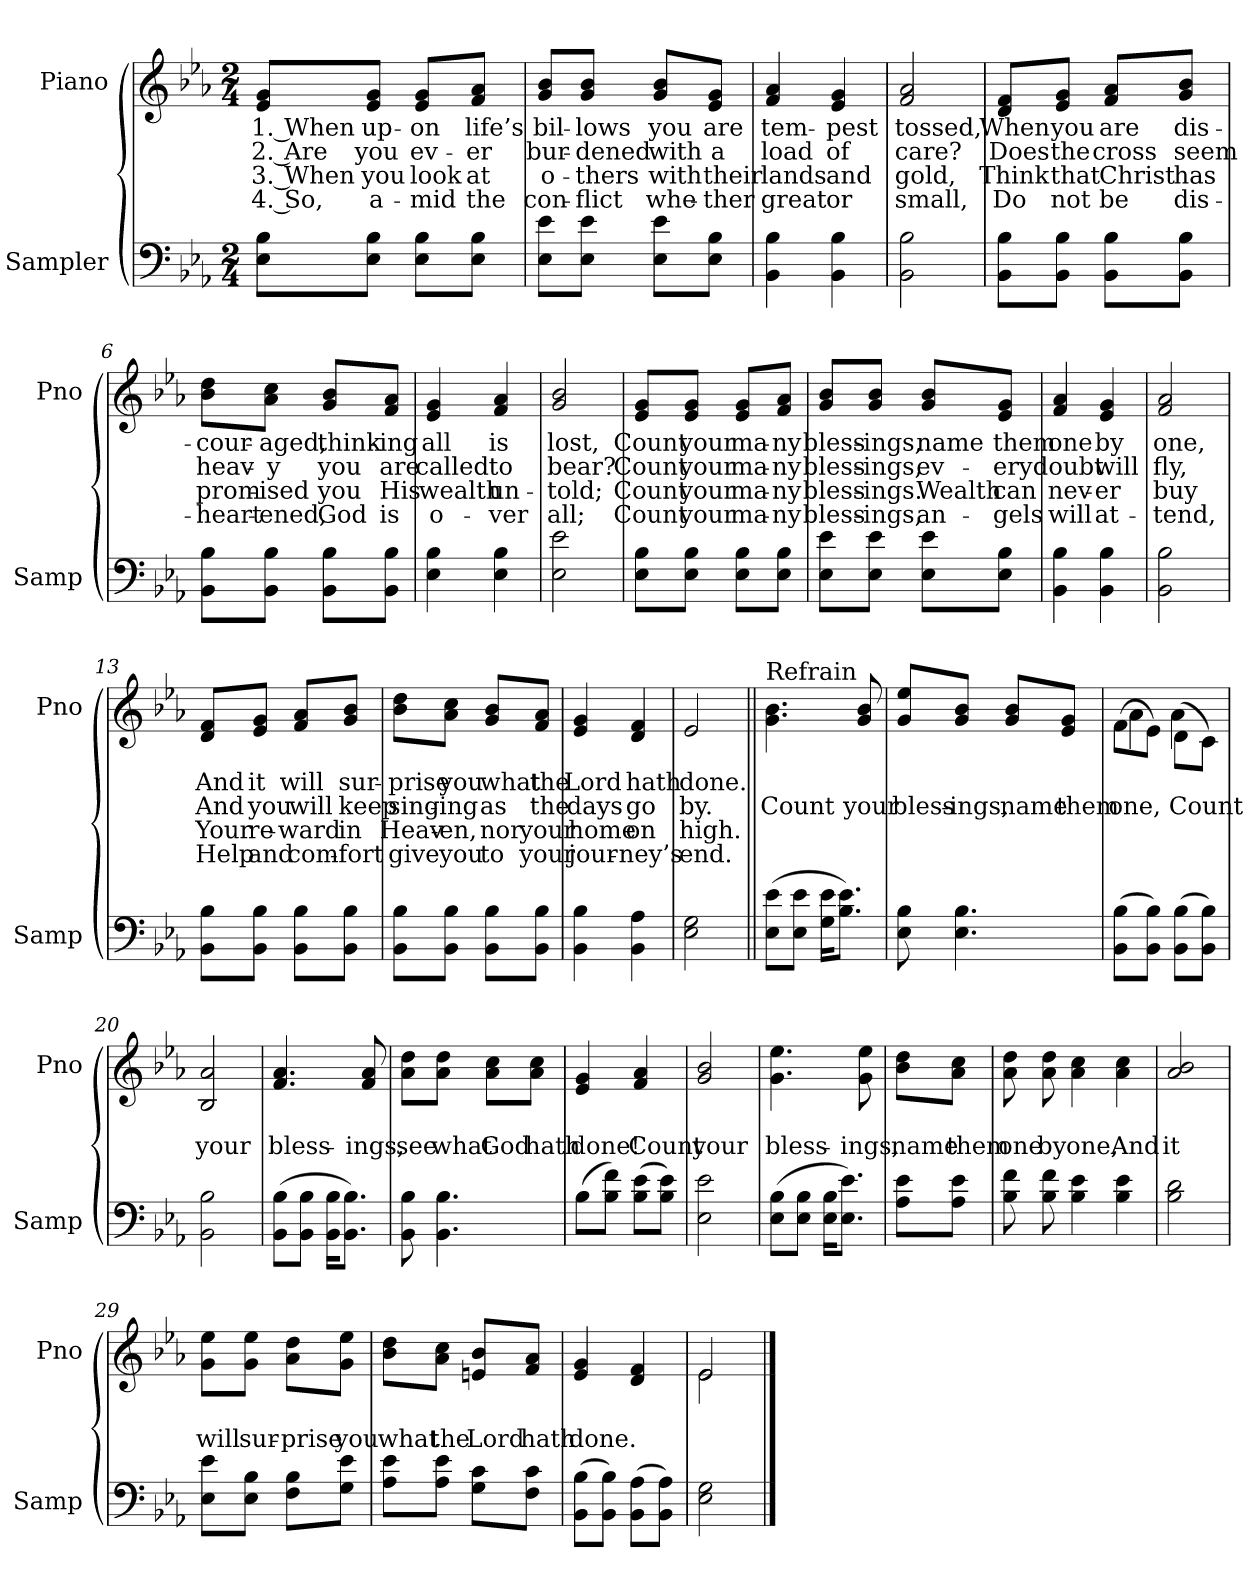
**kern	**kern	**text	**text	**text	**text
*part2	*part1	*part1	*part1	*part1	*part1
*staff2	*staff1	*staff1	*staff1	*staff1	*staff1
*I"Sampler	*I"Piano	*	*	*	*
*I'Samp	*I'Pno	*	*	*	*
*clefF4	*clefG2	*	*	*	*
*k[b-e-a-]	*k[b-e-a-]	*	*	*	*
*E-:	*E-:	*	*	*	*
*M2/4	*M2/4	*	*	*	*
=1	=1	=1	=1	=1	=1
8E-\ 8B-\L	8e-/ 8g/L	1. When	2. Are	3. When	4. So,
8E-\ 8B-\J	8e-/ 8g/J	up-	you	you	a-
8E-\ 8B-\L	8e-/ 8g/L	-on	ev-	look	-mid
8E-\ 8B-\J	8f/ 8a-/J	life’s	-er	at	the
=2	=2	=2	=2	=2	=2
8E-\ 8e-\L	8g/ 8b-/L	bil-	bur-	o-	con-
8E-\ 8e-\J	8g/ 8b-/J	-lows	-dened	-thers	-flict
8E-\ 8e-\L	8g/ 8b-/L	you	with	with	whe-
8E-\ 8B-\J	8e-/ 8g/J	are	a	their	-ther
=3	=3	=3	=3	=3	=3
4BB- 4B-	4f 4a-	tem-	load	lands	great
4BB- 4B-	4e- 4g	-pest	of	and	or
=4	=4	=4	=4	=4	=4
2BB- 2B-	2f 2a-	tossed,	care?	gold,	small,
=5	=5	=5	=5	=5	=5
8BB-\ 8B-\L	8d/ 8f/L	When	Does	Think	Do
8BB-\ 8B-\J	8e-/ 8g/J	you	the	that	not
8BB-\ 8B-\L	8f/ 8a-/L	are	cross	Christ	be
8BB-\ 8B-\J	8g/ 8b-/J	dis-	seem	has	dis-
=6	=6	=6	=6	=6	=6
8BB-\ 8B-\L	8b-\ 8dd\L	-cour-	heav-	prom-	-heart-
8BB-\ 8B-\J	8a-\ 8cc\J	-aged,	-y	-ised	-ened,
8BB-\ 8B-\L	8g/ 8b-/L	think-	you	you	God
8BB-\ 8B-\J	8f/ 8a-/J	-ing	are	His	is
=7	=7	=7	=7	=7	=7
4E- 4B-	4e-/ 4g/	all	called	wealth	o-
4E- 4B-	4f/ 4a-/	is	to	un-	-ver
=8	=8	=8	=8	=8	=8
2E- 2e-	2g/ 2b-/	lost,	bear?	-told;	all;
=9	=9	=9	=9	=9	=9
8E-\ 8B-\L	8e-/ 8g/L	Count	Count	Count	Count
8E-\ 8B-\J	8e-/ 8g/J	your	your	your	your
8E-\ 8B-\L	8e-/ 8g/L	ma-	ma-	ma-	ma-
8E-\ 8B-\J	8f/ 8a-/J	-ny	-ny	-ny	-ny
=10	=10	=10	=10	=10	=10
8E-\ 8e-\L	8g/ 8b-/L	bless-	bless-	bless-	bless-
8E-\ 8e-\J	8g/ 8b-/J	-ings,	-ings,	-ings.	-ings,
8E-\ 8e-\L	8g/ 8b-/L	name	ev-	Wealth	an-
8E-\ 8B-\J	8e-/ 8g/J	them	-ery	can	-gels
=11	=11	=11	=11	=11	=11
4BB- 4B-	4f/ 4a-/	one	doubt	nev-	will
4BB- 4B-	4e-/ 4g/	by	will	-er	at-
=12	=12	=12	=12	=12	=12
2BB- 2B-	2f/ 2a-/	one,	fly,	buy	-tend,
=13	=13	=13	=13	=13	=13
8BB-\ 8B-\L	8d/ 8f/L	And	And	Your	Help
8BB-\ 8B-\J	8e-/ 8g/J	it	you	re-	and
8BB-\ 8B-\L	8f/ 8a-/L	will	will	-ward	com-
8BB-\ 8B-\J	8g/ 8b-/J	sur-	keep	in	-fort
=14	=14	=14	=14	=14	=14
8BB-\ 8B-\L	8b-\ 8dd\L	-prise	sing-	Heav-	give
8BB-\ 8B-\J	8a-\ 8cc\J	you	-ing	-en,	you
8BB-\ 8B-\L	8g/ 8b-/L	what	as	nor	to
8BB-\ 8B-\J	8f/ 8a-/J	the	the	your	your
=15	=15	=15	=15	=15	=15
4BB- 4B-	4e-/ 4g/	Lord	days	home	jour-
4BB- 4A-	4d/ 4f/	hath	go	on	-ney’s
=16	=16	=16	=16	=16	=16
2E- 2G	2e-/	done.	by.	high.	end.
=17||	=17||	=17||	=17||	=17||	=17||
!	!LO:TX:t=Refrain	!	!	!	!
(8E-\ 8e-\L	4.g\ 4.b-\	.	Count	.	.
8E-\ 8e-\J	.	.	.	.	.
16G\ 16e-\KL	.	.	.	.	.
8.B-\ 8.e-\J)	.	.	.	.	.
.	8g/ 8b-/	.	your	.	.
=18	=18	=18	=18	=18	=18
8E- 8B-	8g/ 8ee-/L	.	bless-	.	.
4.E- 4.B-	8g/ 8b-/J	.	-ings,	.	.
.	8g/ 8b-/L	.	name	.	.
.	8e-/ 8g/J	.	them	.	.
=19	=19	=19	=19	=19	=19
*	*^	*	*	*	*
(8BB-\ 8B-\L	(8f\L	4a-	.	one,	.	.
8BB-\ 8B-\J)	8e-\J)	.	.	.	.	.
(8BB-\ 8B-\L	(8d\L	4a-	.	Count	.	.
8BB-\ 8B-\J)	8c\J)	.	.	.	.	.
*	*v	*v	*	*	*	*
=20	=20	=20	=20	=20	=20
2BB- 2B-	2B- 2a-	.	your	.	.
=21	=21	=21	=21	=21	=21
(8BB-\ 8B-\L	4.f 4.a-	.	bless-	.	.
8BB-\ 8B-\J	.	.	.	.	.
16BB-\ 16B-\KL	.	.	.	.	.
8.BB-\ 8.B-\J)	.	.	.	.	.
.	8f 8a-	.	-ings,	.	.
=22	=22	=22	=22	=22	=22
8BB- 8B-	8a-\ 8dd\L	.	see	.	.
4.BB- 4.B-	8a-\ 8dd\J	.	what	.	.
.	8a-\ 8cc\L	.	God	.	.
.	8a-\ 8cc\J	.	hath	.	.
=23	=23	=23	=23	=23	=23
(8B-\L	4e- 4g	.	done!	.	.
8B-\ 8f\J)	.	.	.	.	.
(8B-\ 8e-\L	4f 4a-	.	Count	.	.
8B-\ 8e-\J)	.	.	.	.	.
=24	=24	=24	=24	=24	=24
2E- 2e-	2g 2b-	.	your	.	.
=25	=25	=25	=25	=25	=25
(8E-\ 8B-\L	4.g 4.ee-	.	bless-	.	.
8E-\ 8B-\J	.	.	.	.	.
16E-\ 16B-\KL	.	.	.	.	.
8.E-\ 8.e-\J)	.	.	.	.	.
.	8g 8ee-	.	-ings,	.	.
=26	=26	=26	=26	=26	=26
8A-\ 8e-\L	8b-\ 8dd\L	.	name	.	.
8A-\ 8e-\J	8a-\ 8cc\J	.	them	.	.
=27	=27	=27	=27	=27	=27
8B- 8f	8a- 8dd	.	one	.	.
8B- 8f	8a- 8dd	.	by	.	.
4B- 4e-	4a- 4cc	.	one,	.	.
4B- 4e-	4a- 4cc	.	And	.	.
=28	=28	=28	=28	=28	=28
2B- 2d	2a-/ 2b-/	.	it	.	.
=29	=29	=29	=29	=29	=29
8E-\ 8e-\L	8g\ 8ee-\L	.	will	.	.
8E-\ 8B-\J	8g\ 8ee-\J	.	sur-	.	.
8F\ 8B-\L	8a-\ 8dd\L	.	-prise	.	.
8G\ 8e-\J	8g\ 8ee-\J	.	you	.	.
=30	=30	=30	=30	=30	=30
8A-\ 8e-\L	8b-\ 8dd\L	.	what	.	.
8A-\ 8e-\J	8a-\ 8cc\J	.	the	.	.
8G\ 8c\L	8en/ 8b-/L	.	Lord	.	.
8F\ 8c\J	8f/ 8a-/J	.	hath	.	.
=31	=31	=31	=31	=31	=31
(8BB-\ 8B-\L	4e- 4g	.	done.	.	.
8BB-\ 8B-\J)	.	.	.	.	.
(8BB-\ 8A-\L	4d 4f	.	.	.	.
8BB-\ 8A-\J)	.	.	.	.	.
=32	=32	=32	=32	=32	=32
*	*^	*	*	*	*
2E- 2G	2e-/	2e-	.	.	.	.
*	*v	*v	*	*	*	*
==	==	==	==	==	==
*-	*-	*-	*-	*-	*-
